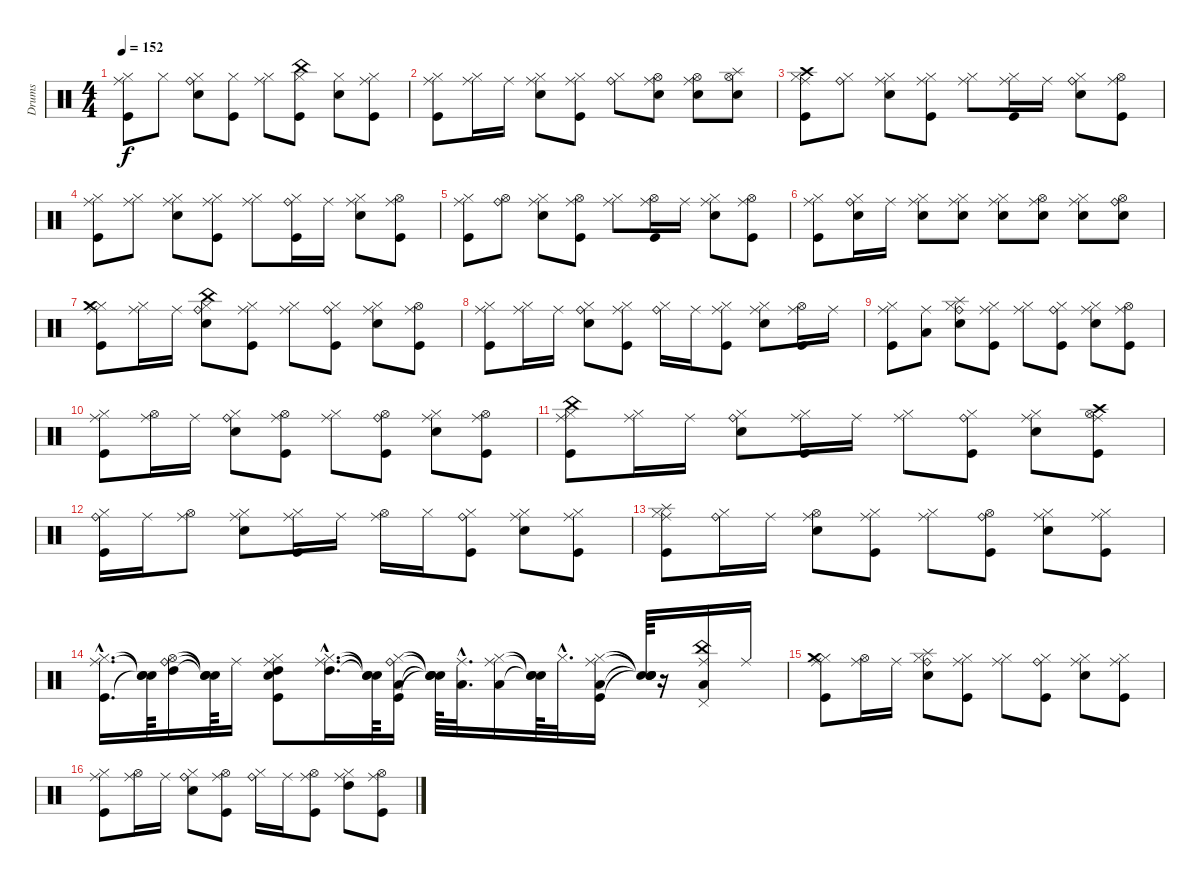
\track ("Drums" "Drums") {instrument percussion}
\staff {score}
\articulation defaults
\ts (4 4)
\tempo 152
\clef neutral
\ks c
("Ride (middle)" "Kick (hit)" "Hi-Hat (closed)").8{dy f} "Hi-Hat (closed)".8 ("Snare (hit) 2" "Hi-Hat (closed)" "Ride (bell)").8 ("Kick (hit)" "Hi-Hat (closed)").8 ("Hi-Hat (closed)" "Ride (middle)").8 ("Kick (hit)" "Hi-Hat (closed)" "China (hit)").8 ("Snare (hit) 2" "Hi-Hat (closed)").8 ("Ride (middle)" "Kick (hit)" "Hi-Hat (closed)").8 |
("Hi-Hat (closed)" "Ride (middle)" "Kick (hit)").8 ("Hi-Hat (closed)" "Ride (middle)").16 "Ride (middle)".16 ("Ride (middle)" "Snare (hit) 2" "Hi-Hat (closed)").8 ("Kick (hit)" "Hi-Hat (closed)" "Ride (middle)").8 ("Hi-Hat (closed)" "Ride (bell)").8 ("Hi-Hat (open)" "Ride (middle)" "Snare (hit) 2").8 ("Ride (middle)" "Snare (hit) 2" "Hi-Hat (open)").8 ("Snare (hit) 2" "Hi-Hat (open)" "Splash (hit)").8 |
("Kick (hit)" "Hi-Hat (closed)" "Crash high (hit)" "Ride (middle)").8 ("Hi-Hat (closed)" "Ride (bell)").8 ("Snare (hit) 2" "Hi-Hat (closed)" "Ride (middle)").8 ("Hi-Hat (closed)" "Ride (middle)" "Kick (hit)").8 ("Hi-Hat (closed)" "Ride (middle)").8 ("Ride (middle)" "Kick (hit)" "Hi-Hat (closed)").16 "Ride (middle)".16 ("Snare (hit) 2" "Hi-Hat (closed)" "Ride (bell)").8 ("Hi-Hat (open)" "Ride (middle)" "Kick (hit)").8 |
("Kick (hit)" "Hi-Hat (closed)" "Ride (middle)").8 ("Hi-Hat (closed)" "Ride (middle)").8 ("Snare (hit) 2" "Hi-Hat (closed)" "Ride (middle)").8 ("Ride (middle)" "Kick (hit)" "Hi-Hat (closed)").8 ("Hi-Hat (closed)" "Ride (middle)").8 ("Kick (hit)" "Hi-Hat (closed)" "Ride (bell)").16 "Ride (middle)".16 ("Snare (hit) 2" "Hi-Hat (closed)" "Ride (middle)").8 ("Kick (hit)" "Hi-Hat (open)" "Ride (middle)").8 |
("Kick (hit)" "Hi-Hat (closed)" "Ride (middle)").8 ("Hi-Hat (open)" "Ride (bell)").8 ("Snare (hit) 2" "Hi-Hat (closed)" "Ride (middle)").8 ("Kick (hit)" "Hi-Hat (open)" "Ride (middle)").8 ("Hi-Hat (closed)" "Ride (middle)").8 ("Kick (hit)" "Hi-Hat (open)" "Ride (middle)").16 "Ride (middle)".16 ("Snare (hit) 2" "Hi-Hat (closed)" "Ride (middle)").8 ("Kick (hit)" "Hi-Hat (open)" "Ride (middle)").8 |
("Kick (hit)" "Hi-Hat (closed)" "Ride (middle)").8 ("Snare (hit) 2" "Hi-Hat (closed)" "Ride (bell)").16 "Ride (middle)".16 ("Ride (middle)" "Snare (hit) 2" "Hi-Hat (closed)").8 ("Snare (hit) 2" "Hi-Hat (closed)" "Ride (middle)").8 ("Snare (hit) 2" "Hi-Hat (closed)" "Ride (middle)").8 ("Snare (hit) 2" "Hi-Hat (open)" "Ride (middle)").8 ("Snare (hit) 2" "Hi-Hat (closed)" "Ride (middle)").8 ("Snare (hit) 2" "Hi-Hat (open)" "Ride (bell)").8 |
("Kick (hit)" "Hi-Hat (closed)" "Ride (middle)" "Crash medium (hit)").8 ("Hi-Hat (closed)" "Ride (middle)").16 "Ride (middle)".16 ("Hi-Hat (closed)" "China (hit)" "Snare (hit) 2" "Ride (bell)").8 ("Ride (middle)" "Kick (hit)" "Hi-Hat (closed)").8 ("Hi-Hat (closed)" "Ride (middle)").8 ("Kick (hit)" "Hi-Hat (closed)" "Ride (bell)").8 ("Snare (hit) 2" "Hi-Hat (closed)" "Ride (middle)").8 ("Kick (hit)" "Hi-Hat (open)" "Ride (middle)").8 |
("Kick (hit)" "Hi-Hat (closed)" "Ride (middle)").8 ("Hi-Hat (closed)" "Ride (middle)").16 "Ride (middle)".16 ("Snare (hit) 2" "Hi-Hat (closed)" "Ride (bell)").8 ("Kick (hit)" "Hi-Hat (closed)" "Ride (middle)").8 ("Hi-Hat (closed)" "Ride (bell)").16 "Ride (middle)".16 ("Kick (hit)" "Hi-Hat (closed)" "Ride (middle)").8 ("Snare (hit) 2" "Hi-Hat (closed)" "Ride (middle)").8 ("Ride (middle)" "Kick (hit)" "Hi-Hat (open)").16 "Ride (middle)".16 |
("Kick (hit)" "Hi-Hat (closed)" "Ride (middle)").8 ("Low Floor Tom (hit)" "Ride (middle)").8 ("Snare (hit) 2" "Hi-Hat (closed)" "Ride (bell)" "Splash (hit)").8 ("Kick (hit)" "Hi-Hat (closed)" "Ride (middle)").8 ("Hi-Hat (closed)" "Ride (middle)").8 ("Kick (hit)" "Hi-Hat (closed)" "Ride (bell)").8 ("Ride (middle)" "Snare (hit) 2" "Hi-Hat (closed)").8 ("Kick (hit)" "Hi-Hat (open)" "Ride (middle)").8 |
("Kick (hit)" "Hi-Hat (closed)" "Ride (middle)").8 ("Hi-Hat (open)" "Ride (middle)").16 "Ride (middle)".16 ("Hi-Hat (closed)" "Ride (bell)" "Snare (hit) 2").8 ("Kick (hit)" "Hi-Hat (open)" "Ride (middle)").8 ("Hi-Hat (closed)" "Ride (middle)").8 ("Kick (hit)" "Hi-Hat (open)" "Ride (bell)").8 ("Ride (middle)" "Snare (hit) 2" "Hi-Hat (closed)").8 ("Kick (hit)" "Hi-Hat (open)" "Ride (middle)").8 |
("Hi-Hat (closed)" "Ride (middle)" "Kick (hit)" "China (hit)").8 ("Hi-Hat (closed)" "Ride (middle)").16 "Ride (middle)".16 ("Snare (hit) 2" "Hi-Hat (closed)" "Ride (bell)").8 ("Kick (hit)" "Hi-Hat (closed)" "Ride (middle)").16 "Ride (middle)".16 ("Hi-Hat (closed)" "Ride (middle)").8 ("Hi-Hat (closed)" "Ride (bell)" "Kick (hit)").8 ("Snare (hit) 2" "Hi-Hat (closed)" "Ride (middle)").8 ("Ride (middle)" "Hi-Hat (open)" "Kick (hit)" "Crash high (hit)").8 |
("Hi-Hat (closed)" "Ride (bell)" "Kick (hit)").16 "Ride (middle)".16 ("Hi-Hat (open)" "Ride (middle)").8 ("Snare (hit) 2" "Hi-Hat (closed)" "Ride (middle)").8 ("Kick (hit)" "Hi-Hat (closed)" "Ride (middle)").16 "Ride (middle)".16 ("Hi-Hat (open)" "Ride (middle)").16 "Hi-Hat (closed)".16 ("Hi-Hat (closed)" "Ride (bell)" "Kick (hit)").8 ("Snare (hit) 2" "Hi-Hat (closed)" "Ride (middle)").8 ("Kick (hit)" "Hi-Hat (closed)" "Ride (middle)").8 |
("Ride (middle)" "Splash (hit)" "Kick (hit)" "Hi-Hat (closed)").8 ("Hi-Hat (closed)" "Ride (bell)").16 "Ride (middle)".16 ("Snare (hit) 2" "Hi-Hat (open)" "Ride (middle)").8 ("Hi-Hat (closed)" "Ride (middle)" "Kick (hit)").8 ("Hi-Hat (closed)" "Ride (middle)").8 ("Kick (hit)" "Hi-Hat (open)" "Ride (bell)").8 ("Hi-Hat (closed)" "Ride (middle)" "Snare (hit) 2").8 ("Ride (middle)" "Kick (hit)" "Hi-Hat (closed)").8 |
("Kick (hit)"{hac} "Hi-Hat (closed)"{hac} "Ride (middle)"{hac}).16{d} ("Snare (hit)"{t} "Snare (hit)"{t} "Snare (hit)"{t}).64 ("High Tom (hit)" "Ride (bell)" "Hi-Hat (open)").16 ("Snare (hit)"{t} "Snare (hit)"{t} "Snare (hit)"{t}).64 "Ride (middle)".16 ("Kick (hit)" "Snare (hit) 2" "Hi-Hat (closed)" "High Tom (hit)" "Ride (middle)").8 ("Hi-Hat (closed)"{hac} "High Tom (hit)"{hac} "Ride (middle)"{hac}).16{d} ("Snare (hit)"{t} "Snare (hit)"{t} "Snare (hit)"{t}).64 ("Kick (hit)" "Hi-Hat (closed)" "Low Tom (hit)" "Ride (bell)").16 ("Snare (hit)"{t} "Snare (hit)"{t} "Snare (hit)"{t} "Snare (hit)"{t}).64 ("Low Tom (hit)"{hac} "Ride (middle)"{hac}).32{d} ("Low Tom (hit)" "Ride (middle)" "Hi-Hat (closed)").16 ("Snare (hit)"{t} "Snare (hit)"{t} "Snare (hit)"{t}).64 "Hi-Hat (closed)"{hac}.32{d} ("Kick (hit)" "Low Floor Tom (hit)" "Hi-Hat (closed)" "Ride (middle)").16 ("Snare (hit)"{t} "Snare (hit)"{t} "Snare (hit)"{t} "Snare (hit)"{t}).64 r.16 ("Ride (middle)" "Pedal Hi-Hat (hit)" "China (hit)" "Low Floor Tom (hit)").16 "Ride (middle)".16 |
("Kick (hit)" "Hi-Hat (closed)" "Ride (middle)" "Crash medium (hit)").8 ("Hi-Hat (open)" "Ride (middle)").16 "Ride (middle)".16 ("Snare (hit) 2" "Hi-Hat (closed)" "Ride (bell)" "Splash (hit)").8 ("Kick (hit)" "Hi-Hat (closed)" "Ride (middle)").8 ("Hi-Hat (closed)" "Ride (middle)").8 ("Ride (bell)" "Kick (hit)" "Hi-Hat (closed)").8 ("Snare (hit) 2" "Hi-Hat (closed)" "Ride (middle)").8 ("Kick (hit)" "Hi-Hat (closed)" "Ride (middle)").8 |
("Kick (hit)" "Hi-Hat (closed)" "Ride (middle)").8 ("Hi-Hat (open)" "Ride (middle)").16 "Ride (middle)".16 ("Snare (hit) 2" "Hi-Hat (closed)" "Ride (bell)").8 ("Hi-Hat (open)" "Ride (middle)" "Kick (hit)").8 ("Hi-Hat (closed)" "Ride (bell)").16 "Ride (middle)".16 ("Ride (middle)" "Kick (hit)" "Hi-Hat (open)").8 ("Hi-Hat (closed)" "Ride (middle)" "High Tom (hit)").8 ("Ride (middle)" "Kick (hit)" "Hi-Hat (open)").8
